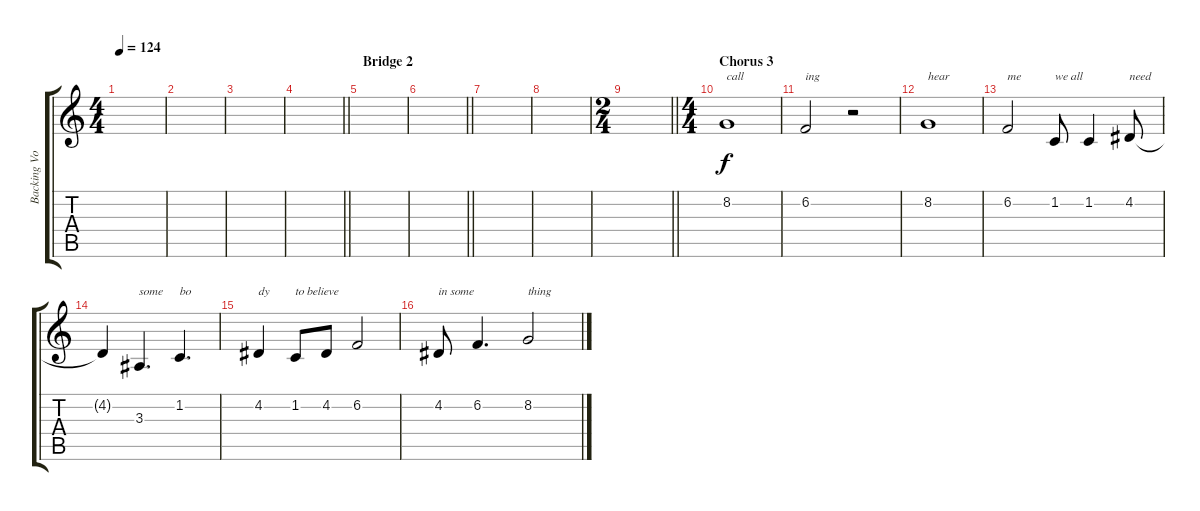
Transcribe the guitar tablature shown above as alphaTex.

\track ("Backing Vocals" "Backing Vo") {instrument choiraahs}
\staff {score tabs}
\tuning (E4 B3 G3 D3 A2 E2) {hide}
\ts (4 4)
\tempo 124
\clef g2
\ks c
|
|
|
\barLineRight lightlight
|
\section ("" "Bridge 2")
|
\barLineRight lightlight
|
|
|
\ts (2 4)
\barLineRight lightlight
|
\ts (4 4)
\section ("" "Chorus 3")
8.2.1{txt "call"} |
6.2.2{txt "ing"} r.2 |
8.2.1{txt "hear"} |
6.2.2{txt "me"} 1.2.8{txt "we all"} 1.2.4 4.2.8{txt "need"} |
4.2{t}.4 3.3.4{d txt "some"} 1.2.4{d txt "bo"} |
4.2.4{txt "dy"} 1.2.8{txt "to believe"} 4.2.8 6.2.2 |
4.2.8{txt "in some"} 6.2.4{d} 8.2.2{txt "thing"}
